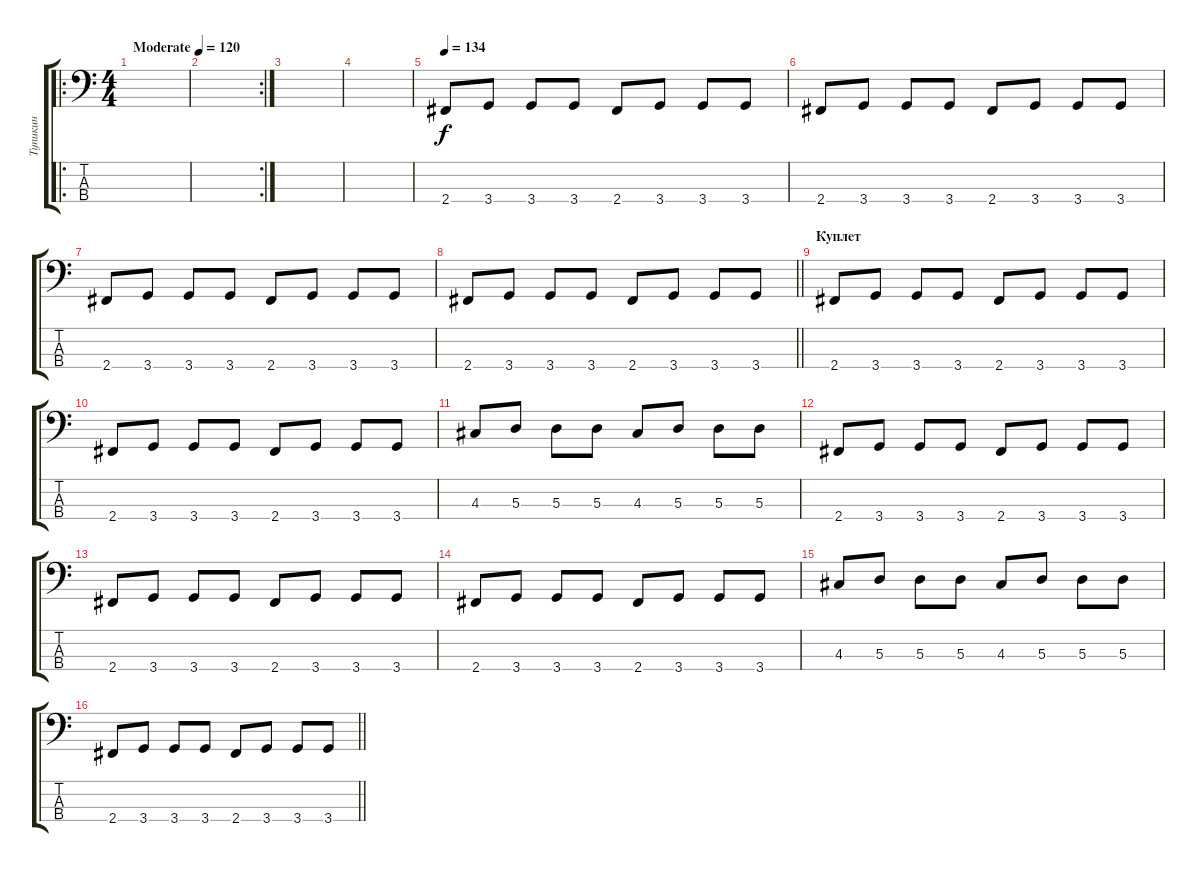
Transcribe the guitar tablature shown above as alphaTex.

\track ("Тупикин" "Тупикин") {instrument electricbasspick}
\staff {score tabs}
\tuning (G2 D2 A1 E1) {hide}
\ro
\ts (4 4)
\tempo (120 "Moderate")
\tempo 133
\tempo (120 "Moderate")
\clef f4
\ks c
|
\rc 2
|
|
|
\tempo 134
2.4.8 3.4.8 3.4.8 3.4.8 2.4.8 3.4.8 3.4.8 3.4.8 |
2.4.8 3.4.8 3.4.8 3.4.8 2.4.8 3.4.8 3.4.8 3.4.8 |
2.4.8 3.4.8 3.4.8 3.4.8 2.4.8 3.4.8 3.4.8 3.4.8 |
\barLineRight lightlight
2.4.8 3.4.8 3.4.8 3.4.8 2.4.8 3.4.8 3.4.8 3.4.8 |
\section ("" "Куплет")
2.4.8 3.4.8 3.4.8 3.4.8 2.4.8 3.4.8 3.4.8 3.4.8 |
2.4.8 3.4.8 3.4.8 3.4.8 2.4.8 3.4.8 3.4.8 3.4.8 |
4.3.8 5.3.8 5.3.8 5.3.8 4.3.8 5.3.8 5.3.8 5.3.8 |
2.4.8 3.4.8 3.4.8 3.4.8 2.4.8 3.4.8 3.4.8 3.4.8 |
2.4.8 3.4.8 3.4.8 3.4.8 2.4.8 3.4.8 3.4.8 3.4.8 |
2.4.8 3.4.8 3.4.8 3.4.8 2.4.8 3.4.8 3.4.8 3.4.8 |
4.3.8 5.3.8 5.3.8 5.3.8 4.3.8 5.3.8 5.3.8 5.3.8 |
\barLineRight lightlight
2.4.8 3.4.8 3.4.8 3.4.8 2.4.8 3.4.8 3.4.8 3.4.8
